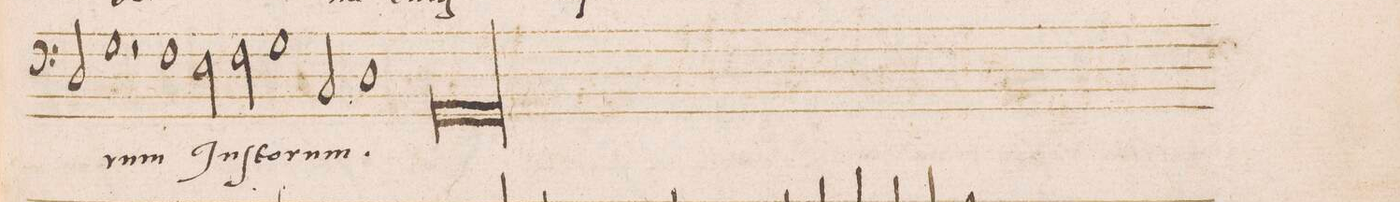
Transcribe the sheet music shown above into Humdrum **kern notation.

**kern	**text
*I"BASVS	*
*clefF4	*
*k[]	*
*met(C|)	*
*M2/1	*
2D/	.
=46-	=46-
1G	-rum
2r	.
1F\	In-
=47-	=47-
*2\right	*
2E\	-ſto-
2F\	.
1G\	.
=48-	=48-
2C/	-rum.
1D	.
=49-	=49-
0GGl/	.
=-	=-
*-	*-
